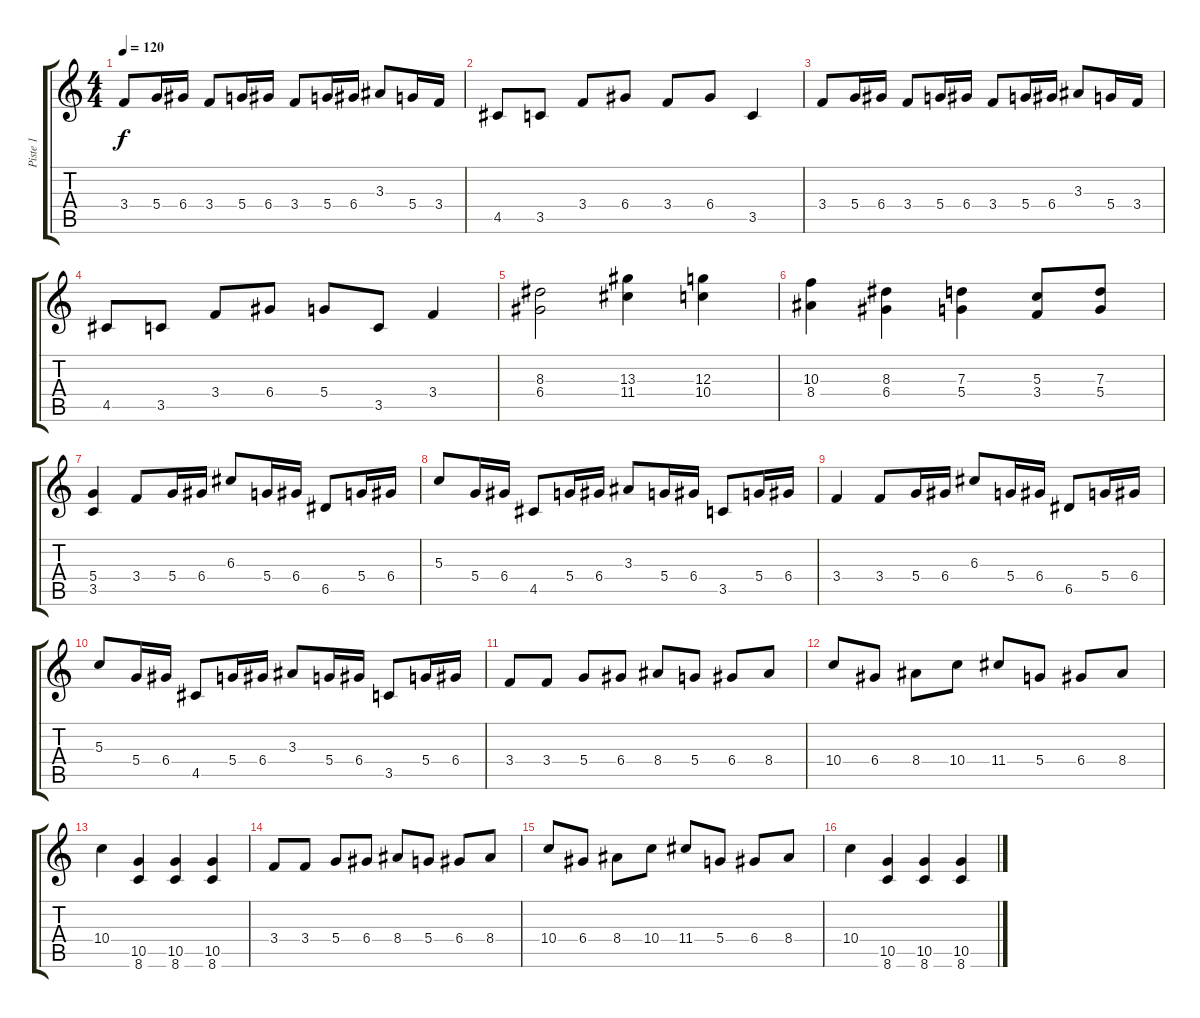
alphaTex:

\track ("Piste 1" "Piste 1") {instrument distortionguitar}
\staff {score tabs}
\tuning (E4 B3 G3 D3 A2 E2) {hide}
\ts (4 4)
\tempo 120
\clef g2
\ks c
3.4.8{dy f instrument distortionguitar} 5.4.16 6.4.16 3.4.8 5.4.16 6.4.16 3.4.8 5.4.16 6.4.16 3.3.8 5.4.16 3.4.16 |
4.5.8 3.5.8 3.4.8 6.4.8 3.4.8 6.4.8 3.5.4 |
3.4.8 5.4.16 6.4.16 3.4.8 5.4.16 6.4.16 3.4.8 5.4.16 6.4.16 3.3.8 5.4.16 3.4.16 |
4.5.8 3.5.8 3.4.8 6.4.8 5.4.8 3.5.8 3.4.4 |
(8.3 6.4).2 (13.3 11.4).4 (12.3 10.4).4 |
(10.3 8.4).4 (8.3 6.4).4 (7.3 5.4).4 (5.3 3.4).8 (7.3 5.4).8 |
(5.4 3.5).4 3.4.8 5.4.16 6.4.16 6.3.8 5.4.16 6.4.16 6.5.8 5.4.16 6.4.16 |
5.3.8 5.4.16 6.4.16 4.5.8 5.4.16 6.4.16 3.3.8 5.4.16 6.4.16 3.5.8 5.4.16 6.4.16 |
3.4.4 3.4.8 5.4.16 6.4.16 6.3.8 5.4.16 6.4.16 6.5.8 5.4.16 6.4.16 |
5.3.8 5.4.16 6.4.16 4.5.8 5.4.16 6.4.16 3.3.8 5.4.16 6.4.16 3.5.8 5.4.16 6.4.16 |
3.4.8 3.4.8 5.4.8 6.4.8 8.4.8 5.4.8 6.4.8 8.4.8 |
10.4.8 6.4.8 8.4.8 10.4.8 11.4.8 5.4.8 6.4.8 8.4.8 |
10.4.4 (10.5 8.6).4 (10.5 8.6).4 (10.5 8.6).4 |
3.4.8 3.4.8 5.4.8 6.4.8 8.4.8 5.4.8 6.4.8 8.4.8 |
10.4.8 6.4.8 8.4.8 10.4.8 11.4.8 5.4.8 6.4.8 8.4.8 |
10.4.4 (10.5 8.6).4 (10.5 8.6).4 (10.5 8.6).4
